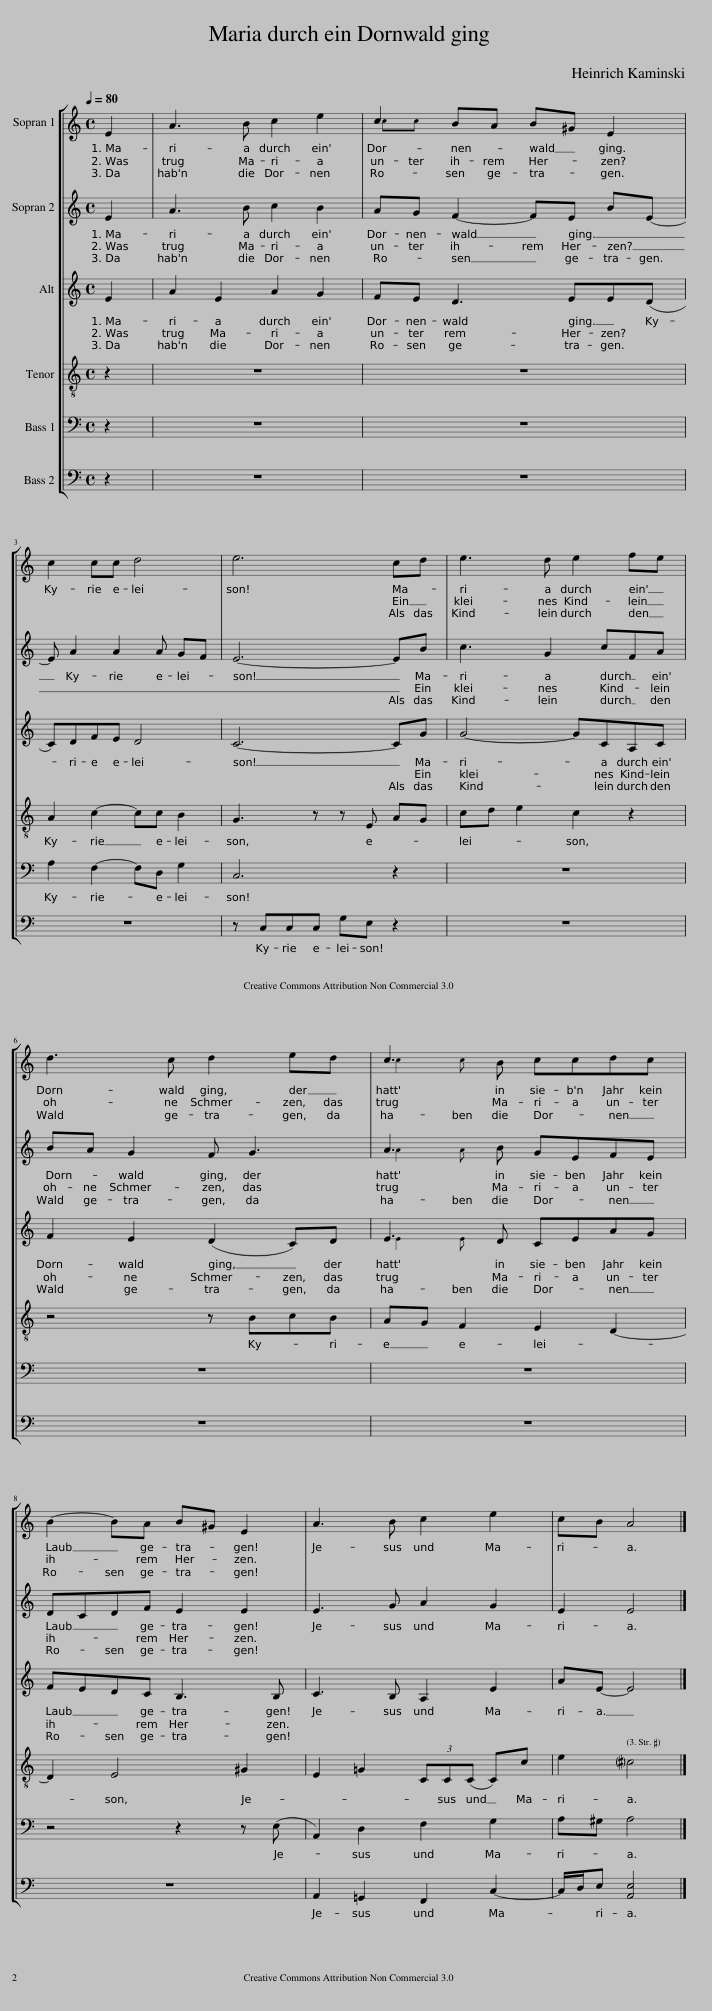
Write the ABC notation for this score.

X:1
%%score [ ( 1 2 ) ( 3 4 ) ( 5 6 ) 7 8 9 ]
L:1/8
Q:1/4=80
M:4/4
I:linebreak $
K:C
V:1 treble
V:2 treble
V:3 treble
V:4 treble
V:5 treble
V:6 treble
V:7 treble-8
V:8 bass
V:9 bass
V:1
 E2 | A3 B c2 e2 | c2 BA B^G E2 |$ c2 cc d4 | e6 cd | %5
 e3 d e2 fe |$ d3 c d2 ed | c3 B ccdc |$ B2- BA B^G E2 | A3 B c2 e2 | %10
 cB A4 |] %11
V:2
 x2 | x8 | cc x6 |$ x8 | x8 | %5
 x8 |$ x8 | c2 c x5 |$ x8 | x8 | %10
 x6 |] %11
V:3
 E2 | A3 B c2 B2 | AG F2- FE BE- |$ E A2 A2 A GF | E6- EB | %5
 c3 G2 cFA |$ BA G2 F G3 | A3 B GEFE |$ DCDF E2 E2 | E3 G A2 G2 | %10
 E2 E4 |] %11
V:4
 x2 | x8 | x8 |$ x8 | x8 | %5
 x8 |$ x8 | A2 A x5 |$ x8 | x8 | %10
 x6 |] %11
V:5
 E2 | A2 E2 A2 G2 | FE D3 EE(D |$ C)DFE D4 | C6- CG | %5
 G4- GCA,C |$ F2 E2 (D2 C)D | E3 D CEAG |$ FEDC B,3 B, | C3 B, A,2 E2 | %10
 AE- E4 |] %11
V:6
 x2 | x8 | x8 |$ x8 | x8 | %5
 x8 |$ x8 | E2 E x5 |$ x8 | x8 | %10
 x6 |] %11
V:7
 z2 | z8 | z8 |$ A2 c2- cc B2 | G3 z z E AG | %5
 cd e2 c2 z2 |$ z4 z BcB | AG F2 E2 D2- |$ D2 E4 ^G2 | E2 =G2 (3CC(C C)c | %10
 e2 !courtesy!^c4 |] %11
V:8
 z2 | z8 | z8 |$ A,2 F,2- F,D, G,2 | C,6 z2 | %5
 z8 |$ z8 | z8 |$ z4 z2 z (E, | A,,2) D,2 F,2 G,2 | %10
 A,^G, A,4 |] %11
V:9
 z2 | z8 | z8 |$ z8 | z C,C,C, G,E, z2 | %5
 z8 |$ z8 | z8 |$ z8 | A,,2 =G,,2 F,,2 C,2- | %10
 C,/D,/E, [A,,E,]4 |] %11
